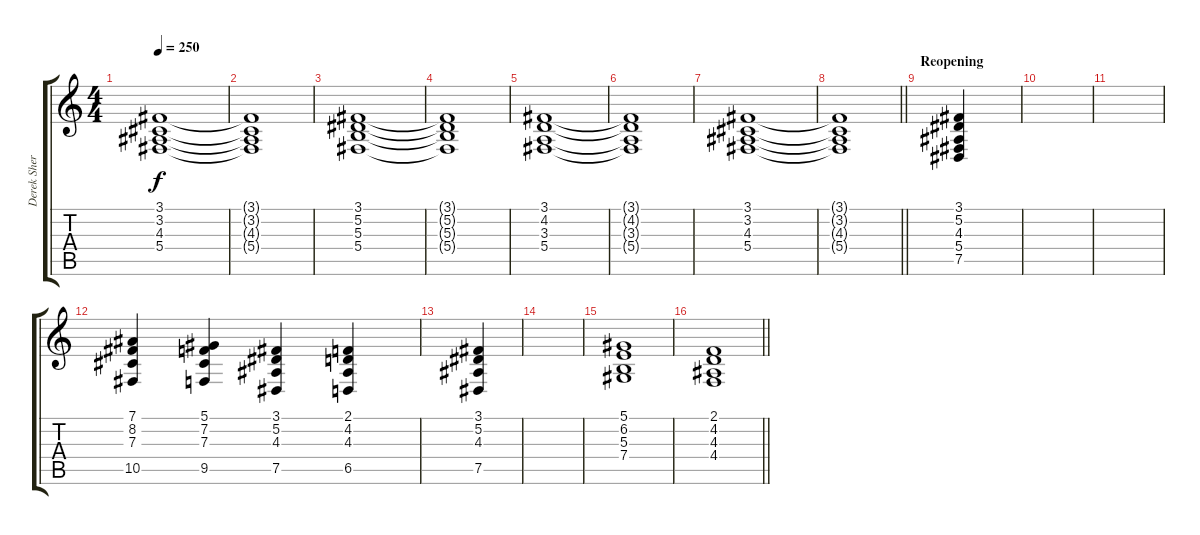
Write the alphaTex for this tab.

\track ("Derek Sherinian" "Derek Sher") {instrument choiraahs}
\staff {score tabs}
\tuning (Eb4 Bb3 Gb3 Db3 Ab2 Eb2) {hide}
\ts (4 4)
\tempo 250
\clef g2
\ks c
(3.1 3.2 4.3 5.4).1{dy f} |
(3.1{t} 3.2{t} 4.3{t} 5.4{t}).1 |
(3.1 5.2 5.3 5.4).1 |
(3.1{t} 5.2{t} 5.3{t} 5.4{t}).1 |
(3.1 4.2 3.3 5.4).1 |
(3.1{t} 4.2{t} 3.3{t} 5.4{t}).1 |
(3.1 3.2 4.3 5.4).1 |
\barLineRight lightlight
(3.1{t} 3.2{t} 4.3{t} 5.4{t}).1 |
\section ("" "Reopening")
(3.1 5.2 4.3 5.4 7.5).4 |
|
|
(7.1 8.2 7.3 10.5).4 (5.1 7.2 7.3 9.5).4 (3.1 5.2 4.3 7.5).4 (2.1 4.2 4.3 6.5).4 |
(3.1 5.2 4.3 7.5).4 |
|
(5.1 6.2 5.3 7.4).1 |
\barLineRight lightlight
(2.1 4.2 4.3 4.4).1
